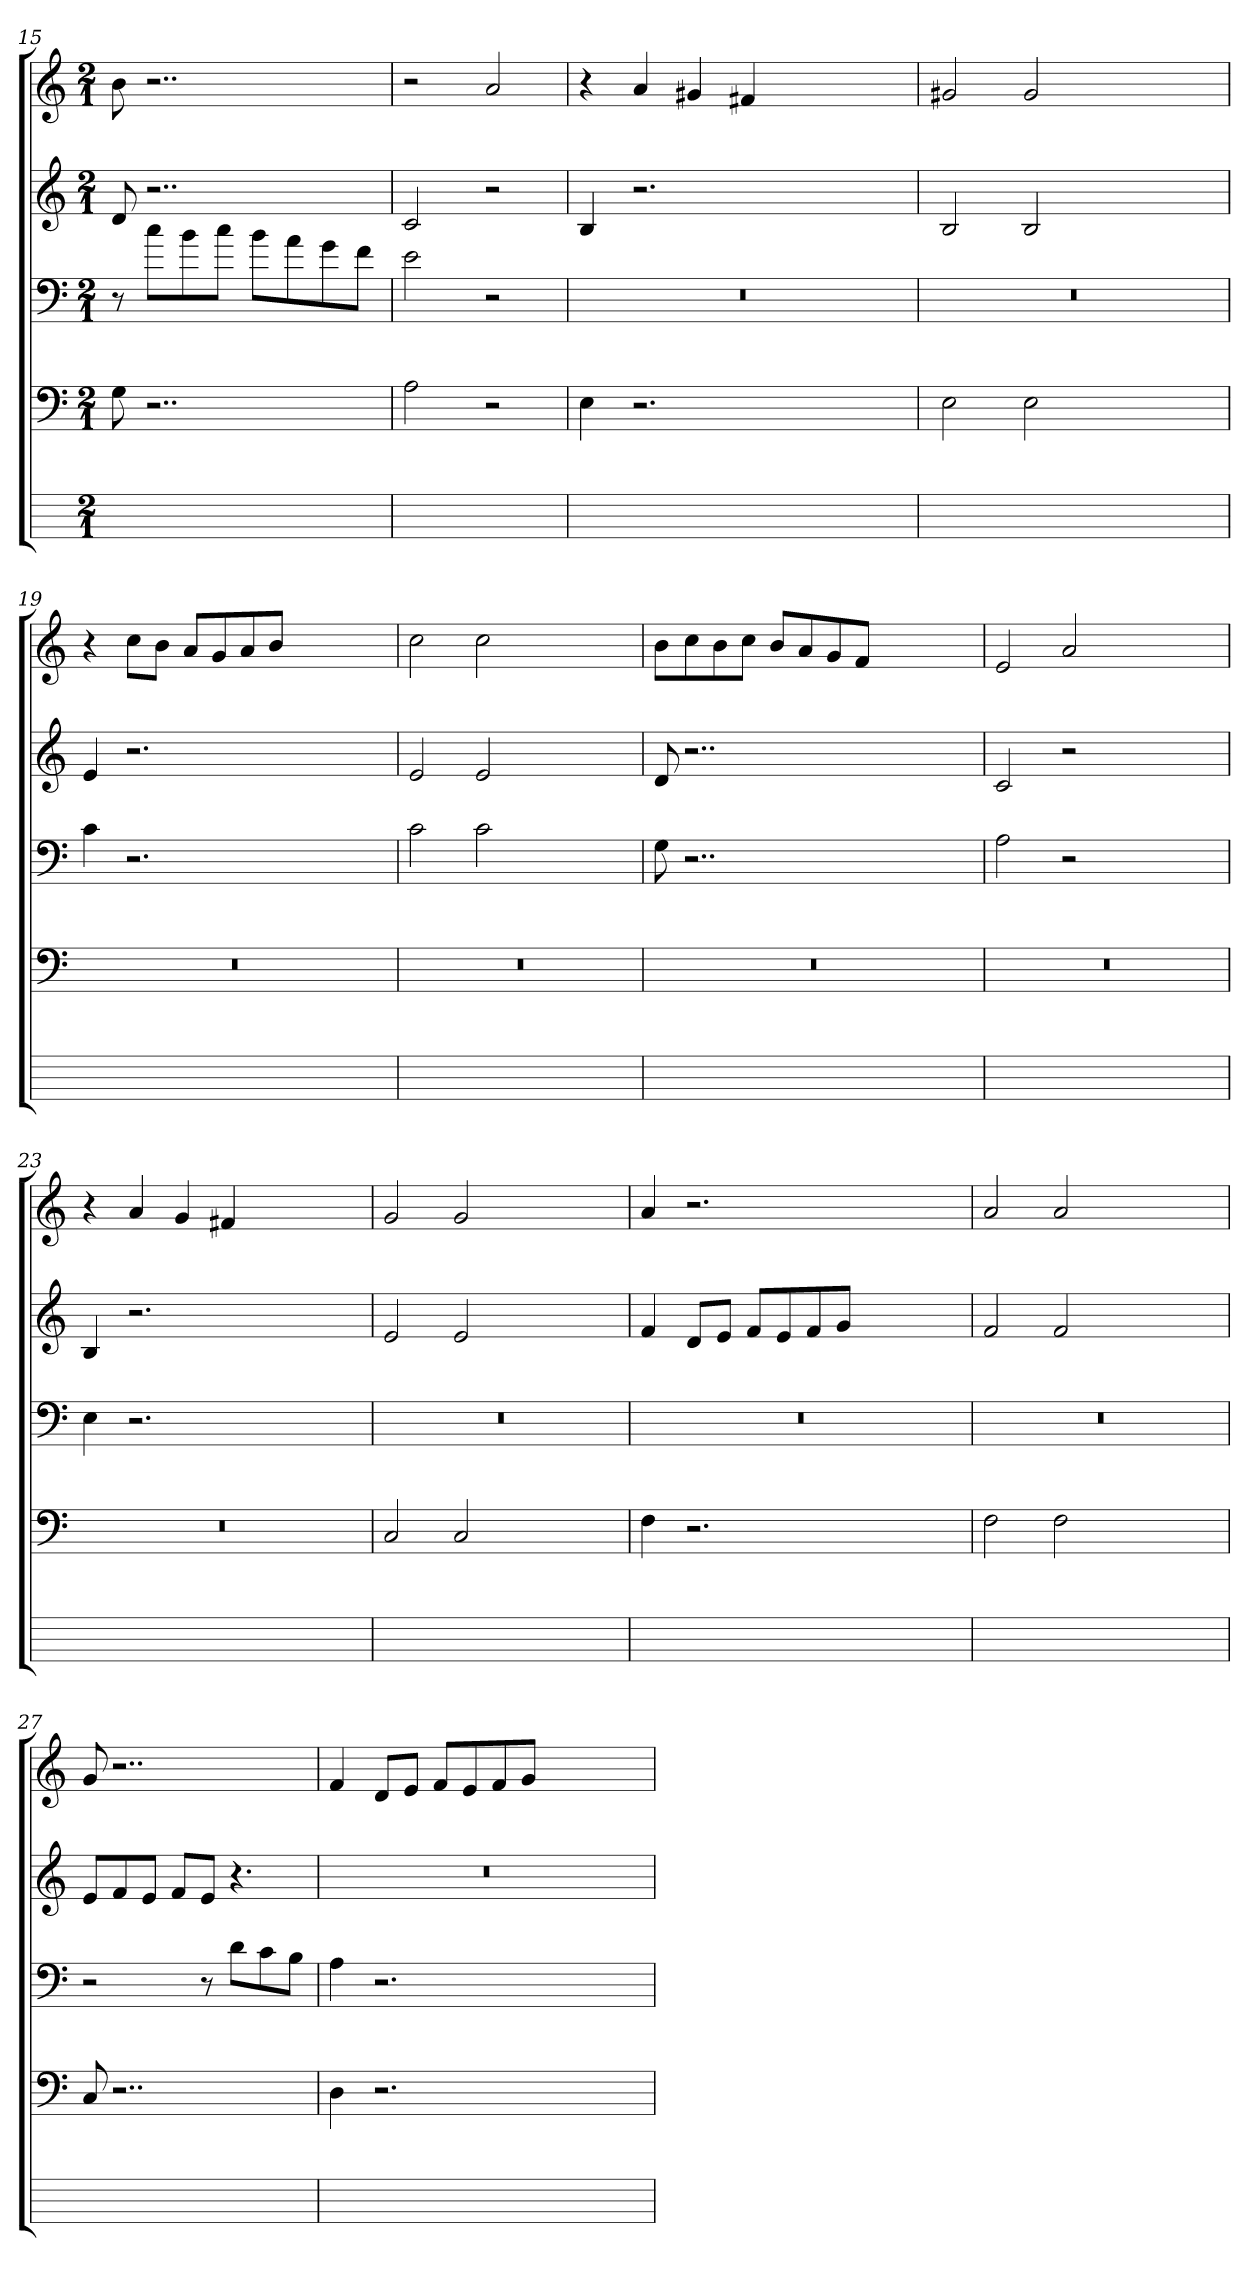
**kern	**kern	**kern	**kern	**kern
*part5	*part4	*part3	*part2	*part1
*staff5	*staff4	*staff3	*staff2	*staff1
*	*clefF4	*clefF4	*clefG2	*clefG2
*	*k[]	*k[]	*k[]	*k[]
*	*C:	*C:	*C:	*C:
*M2/1	*M2/1	*M2/1	*M2/1	*M2/1
=15	=15	=15	=15	=15
1ryy	8G	8r	8d	8b
.	2..r	8cciL	2..r	2..r
.	.	8bi	.	.
.	.	8cciJ	.	.
.	.	8biL	.	.
.	.	8ai	.	.
.	.	8gi	.	.
.	.	8fiJ	.	.
=16	=16	=16	=16	=16
1ryy	2A	2ej	2c	2r
.	2r	2r	2r	2aZ
=17	=17	=17	=17	=17
0ryy	4E	0r	4B	4r
.	2.r	.	2.r	4ai
.	.	.	.	4g#XV
.	.	.	.	4f#XV
.	1ryy	.	1ryy	1ryy
=18	=18	=18	=18	=18
0ryy	2EZ	0r	2BZ	2g#XV
.	2EZ	.	2BZ	2g#j
.	1ryy	.	1ryy	1ryy
=19	=19	=19	=19	=19
0ryy	0r	4c	4e	4r
.	.	2.r	2.r	8cciL
.	.	.	.	8biJ
.	.	.	.	8aiL
.	.	.	.	8gi
.	.	.	.	8ai
.	.	.	.	8biJ
.	.	1ryy	1ryy	1ryy
=20	=20	=20	=20	=20
0ryy	0r	2cZ	2eZ	2cc
.	.	2cZ	2eZ	2ccZ
.	.	1ryy	1ryy	1ryy
=21	=21	=21	=21	=21
0ryy	0r	8G	8d	8bL
.	.	2..r	2..r	8cci
.	.	.	.	8bi
.	.	.	.	8cciJ
.	.	.	.	8biL
.	.	.	.	8ai
.	.	.	.	8gi
.	.	.	.	8fiJ
.	.	1ryy	1ryy	1ryy
=22	=22	=22	=22	=22
0ryy	0r	2A	2c	2ej
.	.	2r	2r	2aZ
.	.	1ryy	1ryy	1ryy
=23	=23	=23	=23	=23
0ryy	0r	4E	4B	4r
.	.	2.r	2.r	4ai
.	.	.	.	4g
.	.	.	.	4f#XV
.	.	1ryy	1ryy	1ryy
=24	=24	=24	=24	=24
0ryy	2C	0r	2e	2g
.	2CZ	.	2eZ	2gZ
.	1ryy	.	1ryy	1ryy
=25	=25	=25	=25	=25
0ryy	4F	0r	4f	4a
.	2.r	.	8diL	2.r
.	.	.	8eiJ	.
.	.	.	8fZL	.
.	.	.	8ei	.
.	.	.	8fi	.
.	.	.	8giJ	.
.	1ryy	.	1ryy	1ryy
=26	=26	=26	=26	=26
0ryy	2FZ	0r	2fZ	2a
.	2F	.	2f	2a
.	1ryy	.	1ryy	1ryy
=27	=27	=27	=27	=27
1ryy	8C	2r	8eL	8g
.	2..r	.	8fi	2..r
.	.	.	8eiJ	.
.	.	.	8fiL	.
.	.	8r	8eJ	.
.	.	8diL	4.r	.
.	.	8ci	.	.
.	.	8BiJ	.	.
=28	=28	=28	=28	=28
0ryy	4D	4Aj	0r	4f
.	2.r	2.r	.	8diL
.	.	.	.	8eiJ
.	.	.	.	8fiL
.	.	.	.	8ei
.	.	.	.	8fi
.	.	.	.	8giJ
.	1ryy	1ryy	.	1ryy
=	=	=	=	=
*-	*-	*-	*-	*-
